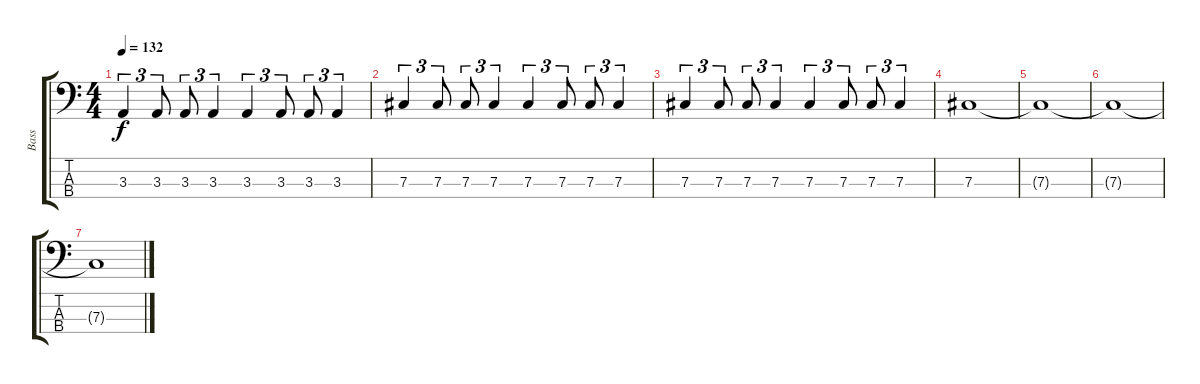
\track ("Bass" "Bass") {instrument electricbassfinger}
\staff {score tabs}
\tuning (E2 B1 Gb1 Db1) {hide}
\ts (4 4)
\tempo 132
\clef f4
\ks c
3.3.4{tu (3 2) dy f} 3.3.8{tu (3 2)} 3.3.8{tu (3 2)} 3.3.4{tu (3 2)} 3.3.4{tu (3 2)} 3.3.8{tu (3 2)} 3.3.8{tu (3 2)} 3.3.4{tu (3 2)} |
7.3.4{tu (3 2)} 7.3.8{tu (3 2)} 7.3.8{tu (3 2)} 7.3.4{tu (3 2)} 7.3.4{tu (3 2)} 7.3.8{tu (3 2)} 7.3.8{tu (3 2)} 7.3.4{tu (3 2)} |
7.3.4{tu (3 2)} 7.3.8{tu (3 2)} 7.3.8{tu (3 2)} 7.3.4{tu (3 2)} 7.3.4{tu (3 2)} 7.3.8{tu (3 2)} 7.3.8{tu (3 2)} 7.3.4{tu (3 2)} |
7.3.1 |
7.3{t}.1 |
7.3{t}.1 |
7.3{t}.1
